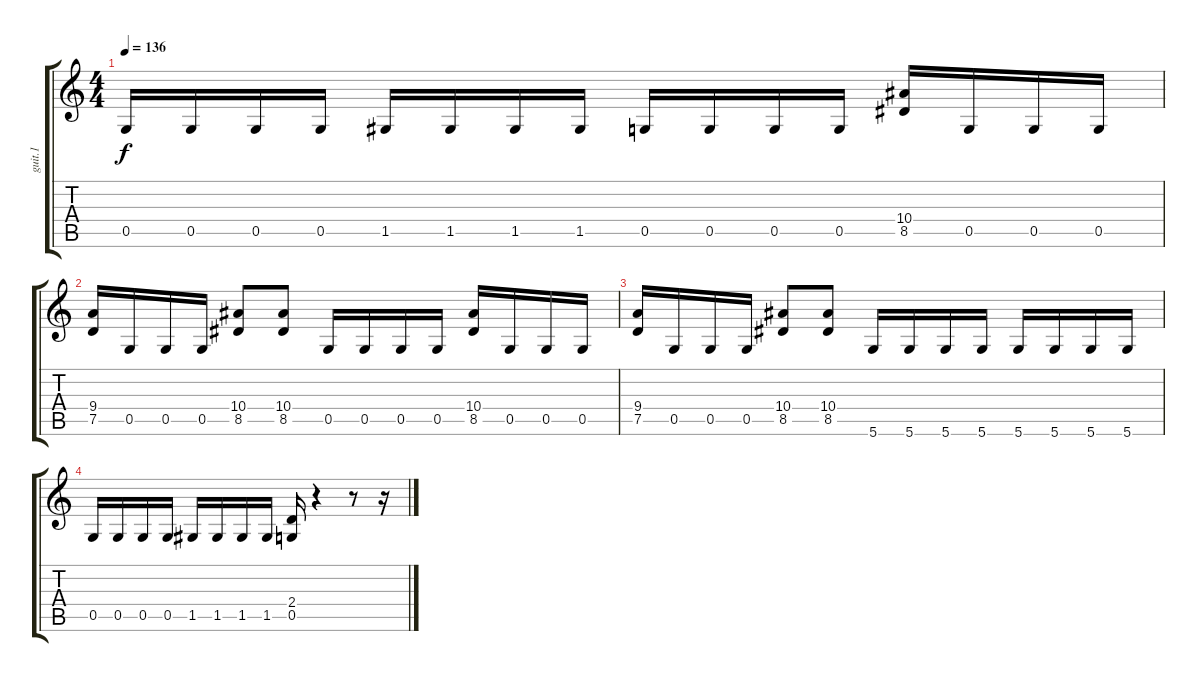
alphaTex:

\track ("guit.1" "guit.1") {instrument distortionguitar}
\staff {score tabs}
\tuning (D4 A3 F3 C3 G2 D2) {hide}
\ts (4 4)
\tempo 136
\clef g2
\ks c
0.5.16{dy f} 0.5.16 0.5.16 0.5.16 1.5.16 1.5.16 1.5.16 1.5.16 0.5.16 0.5.16 0.5.16 0.5.16 (10.4 8.5).16 0.5.16 0.5.16 0.5.16 |
(9.4 7.5).16 0.5.16 0.5.16 0.5.16 (10.4 8.5).8 (10.4 8.5).8 0.5.16 0.5.16 0.5.16 0.5.16 (10.4 8.5).16 0.5.16 0.5.16 0.5.16 |
(9.4 7.5).16 0.5.16 0.5.16 0.5.16 (10.4 8.5).8 (10.4 8.5).8 5.6.16 5.6.16 5.6.16 5.6.16 5.6.16 5.6.16 5.6.16 5.6.16 |
0.5.16 0.5.16 0.5.16 0.5.16 1.5.16 1.5.16 1.5.16 1.5.16 (2.4 0.5).16 r.4 r.8 r.16
